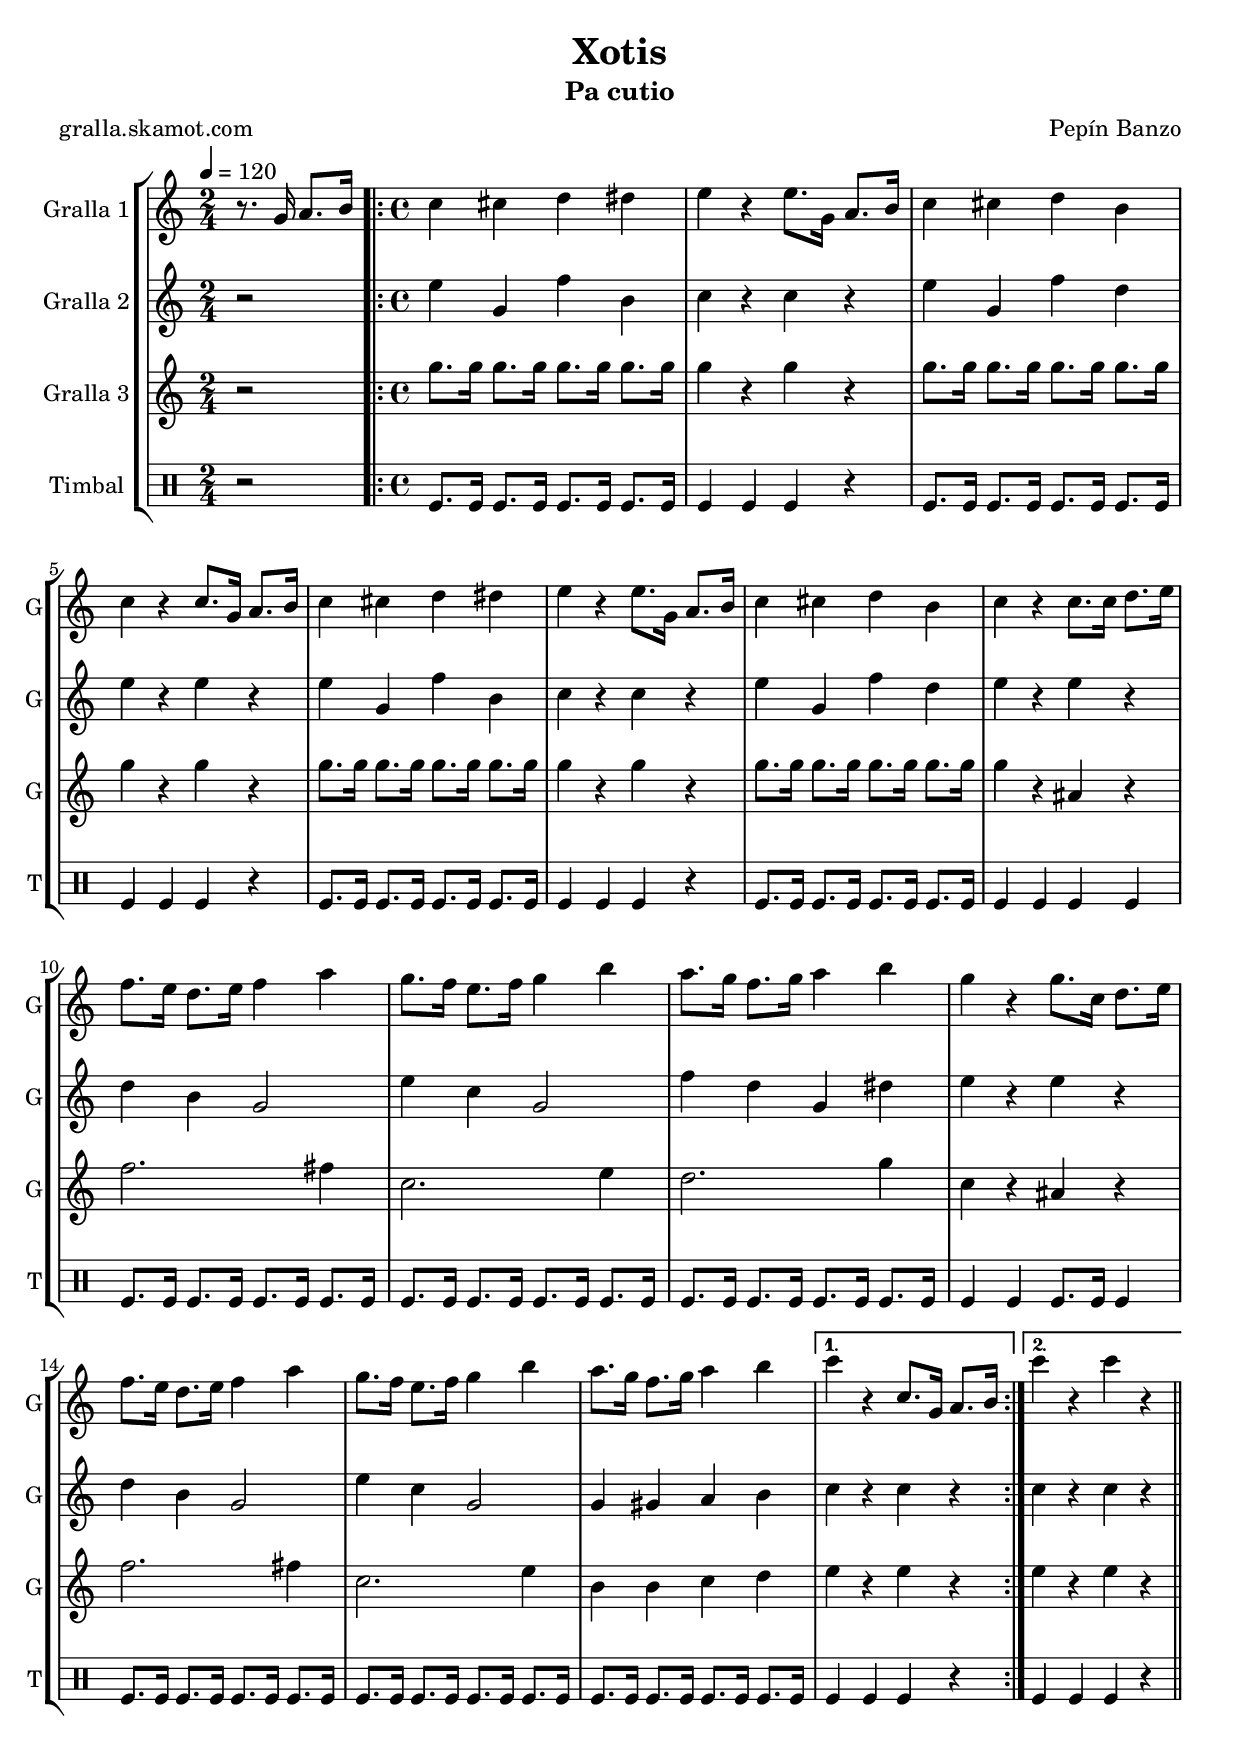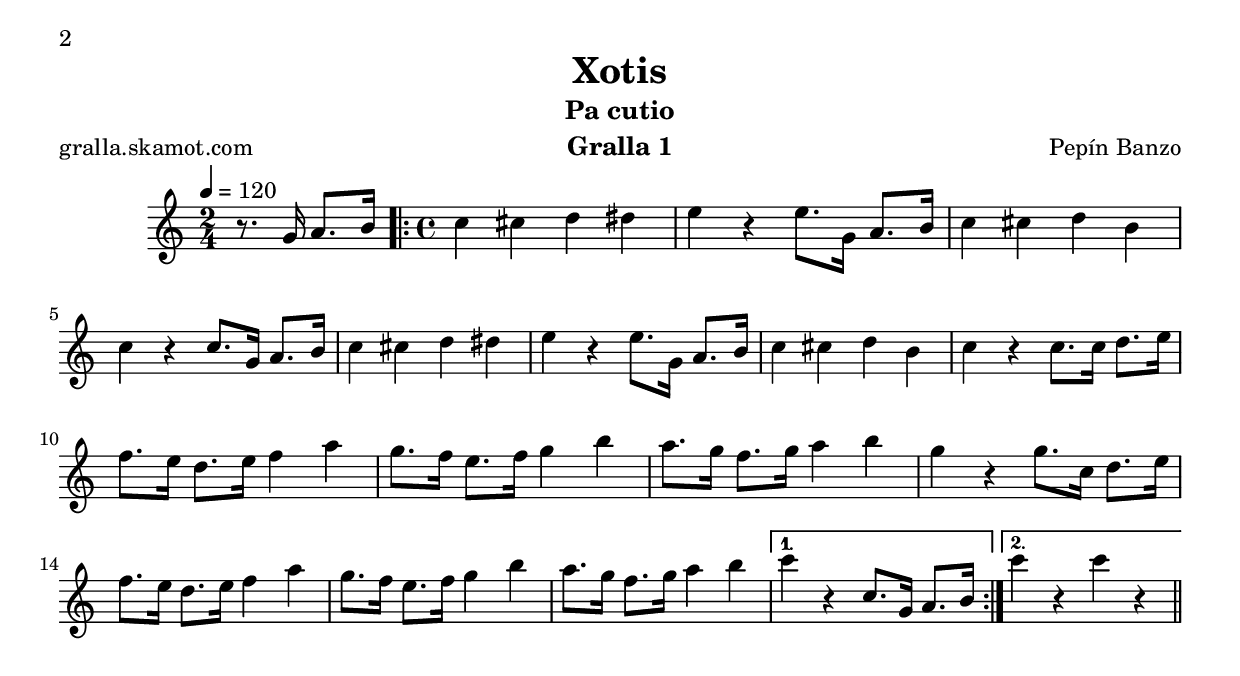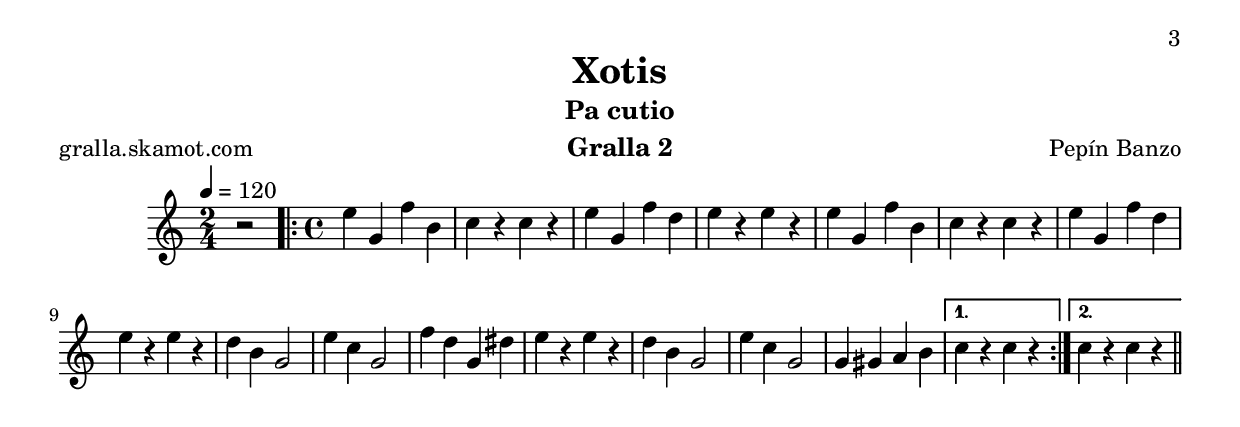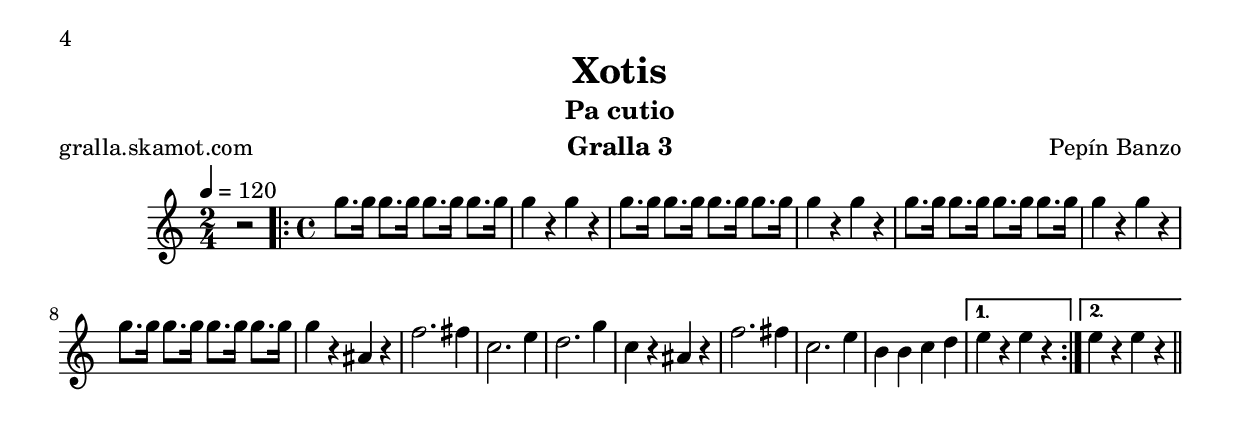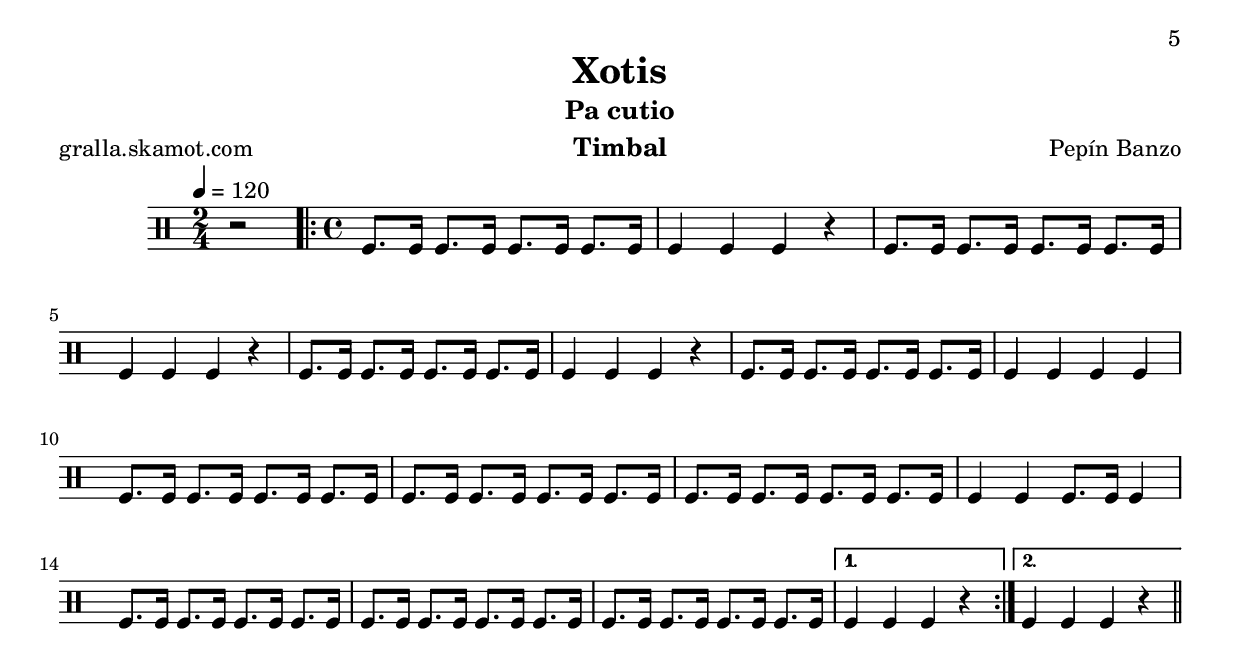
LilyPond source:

\version "2.16.2"

\header {
  dedication=""
  title="Xotis"
  subtitle="Pa cutio"
  subsubtitle=""
  poet="gralla.skamot.com"
  meter=""
  piece=""
  composer="Pepín Banzo"
  arranger=""
  opus=""
  instrument=""
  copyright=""
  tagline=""
}

liniaroAa =
\relative g'
{
  \tempo 4=120
  \clef treble
  \key c \major
  \time 2/4
  r8. g16 a8. b16  |
  \time 4/4   \repeat volta 2 { c4 cis d dis  |
  e4 r e8. g,16 a8. b16  |
  c4 cis d b  |
  %05
  c4 r c8. g16 a8. b16  |
  c4 cis d dis  |
  e4 r e8. g,16 a8. b16  |
  c4 cis d b  |
  c4 r c8. c16 d8. e16  |
  %10
  f8. e16 d8. e16 f4 a  |
  g8. f16 e8. f16 g4 b  |
  a8. g16 f8. g16 a4 b  |
  g4 r g8. c,16 d8. e16  |
  f8. e16 d8. e16 f4 a  |
  %15
  g8. f16 e8. f16 g4 b  |
  a8. g16 f8. g16 a4 b }
  \alternative { { c4 r c,8. g16 a8. b16 }
  { c'4 r c r } } \bar "||"
}

liniaroAb =
\relative e''
{
  \tempo 4=120
  \clef treble
  \key c \major
  \time 2/4
  r2  |
  \time 4/4   \repeat volta 2 { e4 g, f' b,  |
  c4 r c r  |
  e4 g, f' d  |
  %05
  e4 r e r  |
  e4 g, f' b,  |
  c4 r c r  |
  e4 g, f' d  |
  e4 r e r  |
  %10
  d4 b g2  |
  e'4 c g2  |
  f'4 d g, dis'  |
  e4 r e r  |
  d4 b g2  |
  %15
  e'4 c g2  |
  g4 gis a b }
  \alternative { { c4 r c r }
  { c4 r c r } } \bar "||"
}

liniaroAc =
\relative g''
{
  \tempo 4=120
  \clef treble
  \key c \major
  \time 2/4
  r2  |
  \time 4/4   \repeat volta 2 { g8. g16 g8. g16 g8. g16 g8. g16  |
  g4 r g r  |
  g8. g16 g8. g16 g8. g16 g8. g16  |
  %05
  g4 r g r  |
  g8. g16 g8. g16 g8. g16 g8. g16  |
  g4 r g r  |
  g8. g16 g8. g16 g8. g16 g8. g16  |
  g4 r ais, r  |
  %10
  f'2. fis4  |
  c2. e4  |
  d2. g4  |
  c,4 r ais r  |
  f'2. fis4  |
  %15
  c2. e4  |
  b4 b c d }
  \alternative { { e4 r e r }
  { e4 r e r } } \bar "||"
}

liniaroAd =
\drummode
{
  \tempo 4=120
  \time 2/4
  r2  |
  \time 4/4   \repeat volta 2 { tomfl8. tomfl16 tomfl8. tomfl16 tomfl8. tomfl16 tomfl8. tomfl16  |
  tomfl4 tomfl tomfl r  |
  tomfl8. tomfl16 tomfl8. tomfl16 tomfl8. tomfl16 tomfl8. tomfl16  |
  %05
  tomfl4 tomfl tomfl r  |
  tomfl8. tomfl16 tomfl8. tomfl16 tomfl8. tomfl16 tomfl8. tomfl16  |
  tomfl4 tomfl tomfl r  |
  tomfl8. tomfl16 tomfl8. tomfl16 tomfl8. tomfl16 tomfl8. tomfl16  |
  tomfl4 tomfl tomfl tomfl  |
  %10
  tomfl8. tomfl16 tomfl8. tomfl16 tomfl8. tomfl16 tomfl8. tomfl16  |
  tomfl8. tomfl16 tomfl8. tomfl16 tomfl8. tomfl16 tomfl8. tomfl16  |
  tomfl8. tomfl16 tomfl8. tomfl16 tomfl8. tomfl16 tomfl8. tomfl16  |
  tomfl4 tomfl tomfl8. tomfl16 tomfl4  |
  tomfl8. tomfl16 tomfl8. tomfl16 tomfl8. tomfl16 tomfl8. tomfl16  |
  %15
  tomfl8. tomfl16 tomfl8. tomfl16 tomfl8. tomfl16 tomfl8. tomfl16  |
  tomfl8. tomfl16 tomfl8. tomfl16 tomfl8. tomfl16 tomfl8. tomfl16 }
  \alternative { { tomfl4 tomfl tomfl r }
  { tomfl4 tomfl tomfl r } } \bar "||"
}

\bookpart {
  \score {
    \new StaffGroup {
      \override Score.RehearsalMark.self-alignment-X = #LEFT
      <<
        \new Staff \with {instrumentName = #"Gralla 1" shortInstrumentName = #"G"} \liniaroAa
        \new Staff \with {instrumentName = #"Gralla 2" shortInstrumentName = #"G"} \liniaroAb
        \new Staff \with {instrumentName = #"Gralla 3" shortInstrumentName = #"G"} \liniaroAc
        \new DrumStaff \with {instrumentName = #"Timbal" shortInstrumentName = #"T"} \liniaroAd
      >>
    }
    \layout {}
  }
  \score { \unfoldRepeats
    \new StaffGroup {
      \override Score.RehearsalMark.self-alignment-X = #LEFT
      <<
        \new Staff \with {instrumentName = #"Gralla 1" shortInstrumentName = #"G"} \liniaroAa
        \new Staff \with {instrumentName = #"Gralla 2" shortInstrumentName = #"G"} \liniaroAb
        \new Staff \with {instrumentName = #"Gralla 3" shortInstrumentName = #"G"} \liniaroAc
        \new DrumStaff \with {instrumentName = #"Timbal" shortInstrumentName = #"T"} \liniaroAd
      >>
    }
    \midi {
      \set Staff.midiInstrument = "oboe"
      \set DrumStaff.midiInstrument = "drums"
    }
  }
}

\bookpart {
  \header {instrument="Gralla 1"}
  \score {
    \new StaffGroup {
      \override Score.RehearsalMark.self-alignment-X = #LEFT
      <<
        \new Staff \liniaroAa
      >>
    }
    \layout {}
  }
  \score { \unfoldRepeats
    \new StaffGroup {
      \override Score.RehearsalMark.self-alignment-X = #LEFT
      <<
        \new Staff \liniaroAa
      >>
    }
    \midi {
      \set Staff.midiInstrument = "oboe"
      \set DrumStaff.midiInstrument = "drums"
    }
  }
}

\bookpart {
  \header {instrument="Gralla 2"}
  \score {
    \new StaffGroup {
      \override Score.RehearsalMark.self-alignment-X = #LEFT
      <<
        \new Staff \liniaroAb
      >>
    }
    \layout {}
  }
  \score { \unfoldRepeats
    \new StaffGroup {
      \override Score.RehearsalMark.self-alignment-X = #LEFT
      <<
        \new Staff \liniaroAb
      >>
    }
    \midi {
      \set Staff.midiInstrument = "oboe"
      \set DrumStaff.midiInstrument = "drums"
    }
  }
}

\bookpart {
  \header {instrument="Gralla 3"}
  \score {
    \new StaffGroup {
      \override Score.RehearsalMark.self-alignment-X = #LEFT
      <<
        \new Staff \liniaroAc
      >>
    }
    \layout {}
  }
  \score { \unfoldRepeats
    \new StaffGroup {
      \override Score.RehearsalMark.self-alignment-X = #LEFT
      <<
        \new Staff \liniaroAc
      >>
    }
    \midi {
      \set Staff.midiInstrument = "oboe"
      \set DrumStaff.midiInstrument = "drums"
    }
  }
}

\bookpart {
  \header {instrument="Timbal"}
  \score {
    \new StaffGroup {
      \override Score.RehearsalMark.self-alignment-X = #LEFT
      <<
        \new DrumStaff \liniaroAd
      >>
    }
    \layout {}
  }
  \score { \unfoldRepeats
    \new StaffGroup {
      \override Score.RehearsalMark.self-alignment-X = #LEFT
      <<
        \new DrumStaff \liniaroAd
      >>
    }
    \midi {
      \set Staff.midiInstrument = "oboe"
      \set DrumStaff.midiInstrument = "drums"
    }
  }
}

